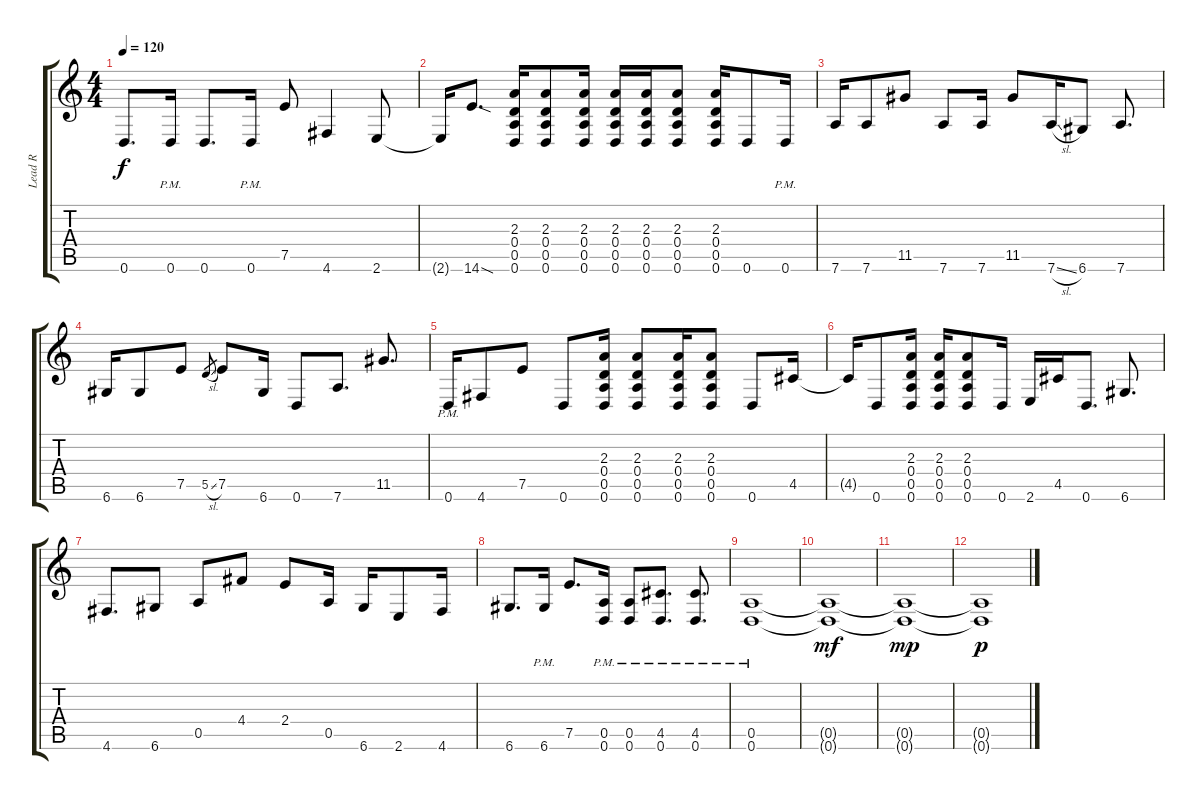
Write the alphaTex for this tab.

\track ("Lead R" "Lead R") {instrument overdrivenguitar}
\staff {score tabs}
\tuning (E4 B3 G3 D3 A2 D2) {hide}
\ts (4 4)
\tempo 120
\clef g2
\ks c
0.6.8{d dy f} 0.6{pm}.16 0.6.8{d} 0.6{pm}.16 7.5.8 4.6.4 2.6.8 |
2.6{t}.16 14.6{sod}.8{d} (2.3 0.4 0.5 0.6).16 (2.3 0.4 0.5 0.6).8 (2.3 0.4 0.5 0.6).16 (2.3 0.4 0.5 0.6).16 (2.3 0.4 0.5 0.6).16 (2.3 0.4 0.5 0.6).8 (2.3 0.4 0.5 0.6).16 0.6.8 0.6{pm}.16 |
7.6.16 7.6.8 11.5.8 7.6.8 7.6.16 11.5.8 7.6{sl}.16 6.6.8 7.6.8{d} |
6.6.16 6.6.8 7.5.8 5.5{sl}.8{gr} 7.5.8 6.6.16 0.6.8 7.6.8{d} 11.5.8{d} |
0.6{pm}.16 4.6.8 7.5.8 0.6.8 (2.3 0.4 0.5 0.6).16 (2.3 0.4 0.5 0.6).8 (2.3 0.4 0.5 0.6).16 (2.3 0.4 0.5 0.6).8 0.6.8 4.5.16 |
4.5{t}.16 0.6.8 (2.3 0.4 0.5 0.6).16 (2.3 0.4 0.5 0.6).16 (2.3 0.4 0.5 0.6).8 0.6.16 2.6.16 4.5.16 0.6.8{d} 6.6.8{d} |
4.6.8{d} 6.6.8 0.5.8 4.4.8 2.4.8 0.5.16 6.6.16 2.6.8 4.6.16 |
6.6.8{d} 6.6{pm}.16 7.5.8{d} (0.5{pm} 0.6{pm}).16 (0.5{pm} 0.6{pm}).8 (4.5{pm} 0.6{pm}).8{d} (4.5{pm} 0.6{pm}).8{d} |
(0.5{pm} 0.6{pm}).1 |
(0.5{t} 0.6{t}).1{dy mf} |
(0.5{t} 0.6{t}).1{dy mp} |
(0.5{t} 0.6{t}).1{dy p}
